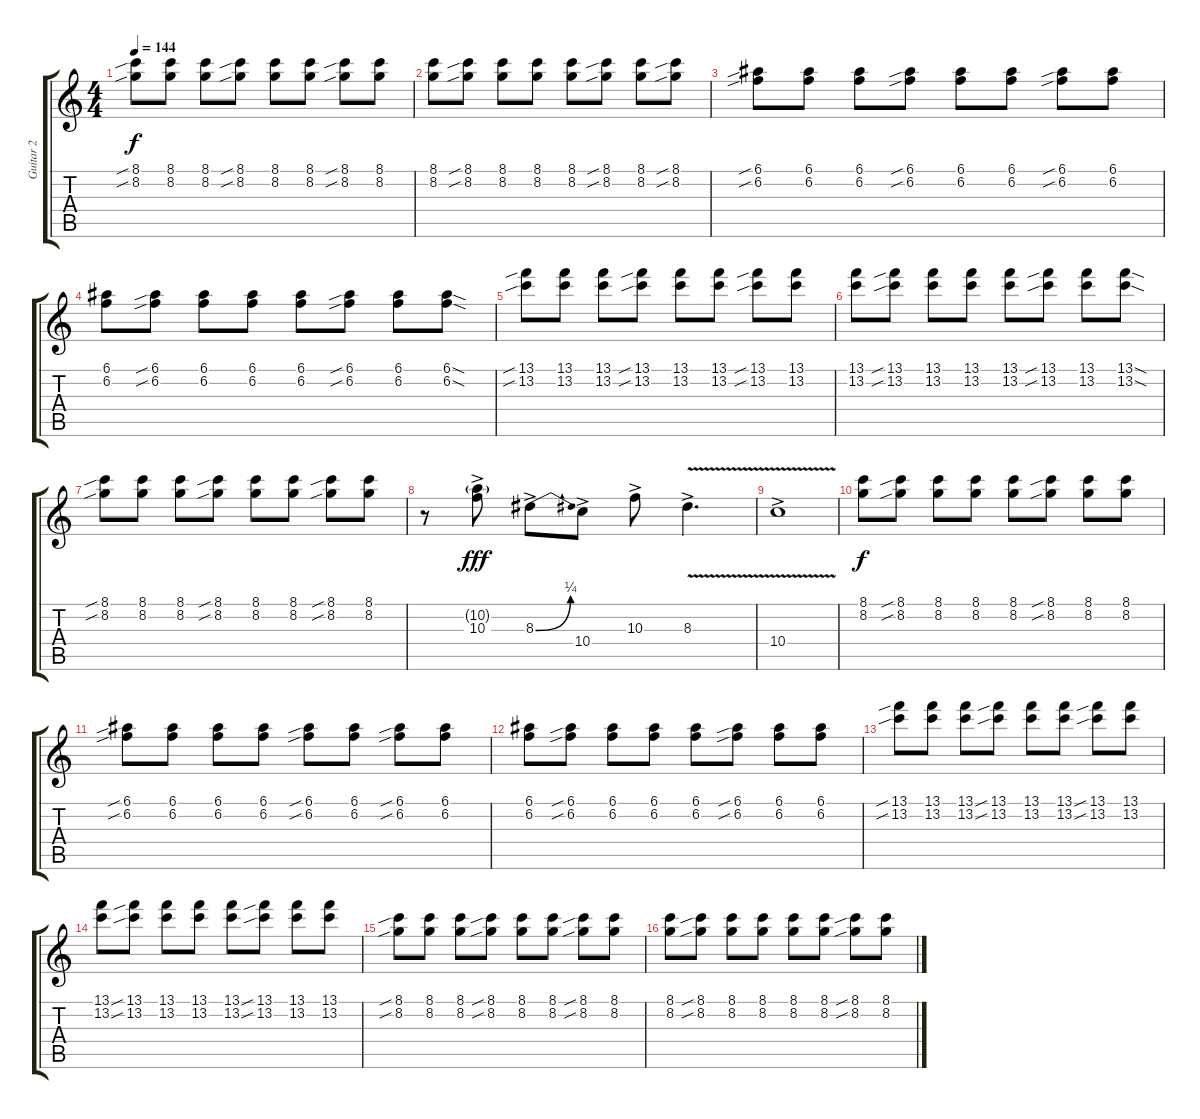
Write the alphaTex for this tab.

\track ("Guitar 2" "Guitar 2") {instrument distortionguitar}
\staff {score tabs}
\tuning (E4 B3 G3 D3 A2 E2) {hide}
\ts (4 4)
\tempo 144
\clef g2
\ks c
(8.1{sib} 8.2{sib}).8{dy f} (8.1 8.2).8 (8.1 8.2).8 (8.1{sib} 8.2{sib}).8 (8.1 8.2).8 (8.1 8.2).8 (8.1{sib} 8.2{sib}).8 (8.1 8.2).8 |
(8.1 8.2).8 (8.1{sib} 8.2{sib}).8 (8.1 8.2).8 (8.1 8.2).8 (8.1 8.2).8 (8.1{sib} 8.2{sib}).8 (8.1 8.2).8 (8.1{sib} 8.2{sib}).8 |
(6.1{sib} 6.2{sib}).8 (6.1 6.2).8 (6.1 6.2).8 (6.1{sib} 6.2{sib}).8 (6.1 6.2).8 (6.1 6.2).8 (6.1{sib} 6.2{sib}).8 (6.1 6.2).8 |
(6.1 6.2).8 (6.1{sib} 6.2{sib}).8 (6.1 6.2).8 (6.1 6.2).8 (6.1 6.2).8 (6.1{sib} 6.2{sib}).8 (6.1 6.2).8 (6.1{sod} 6.2{sod}).8 |
(13.1{sib} 13.2{sib}).8 (13.1 13.2).8 (13.1 13.2).8 (13.1{sib} 13.2{sib}).8 (13.1 13.2).8 (13.1 13.2).8 (13.1{sib} 13.2{sib}).8 (13.1 13.2).8 |
(13.1 13.2).8 (13.1{sib} 13.2{sib}).8 (13.1 13.2).8 (13.1 13.2).8 (13.1 13.2).8 (13.1{sib} 13.2{sib}).8 (13.1 13.2).8 (13.1{sod} 13.2{sod}).8 |
(8.1{sib} 8.2{sib}).8 (8.1 8.2).8 (8.1 8.2).8 (8.1{sib} 8.2{sib}).8 (8.1 8.2).8 (8.1 8.2).8 (8.1{sib} 8.2{sib}).8 (8.1 8.2).8 |
r.8 (10.2{g} 10.3{ac}).8{dy fff} 8.3{be (bend 0 0 60 1) ac}.8 10.4{ac}.8 10.3{ac}.8 8.3{v ac}.4{d} |
10.4{v ac}.1 |
(8.1 8.2).8{dy f} (8.1{sib} 8.2{sib}).8 (8.1 8.2).8 (8.1 8.2).8 (8.1 8.2).8 (8.1{sib} 8.2{sib}).8 (8.1 8.2).8 (8.1 8.2).8 |
(6.1{sib} 6.2{sib}).8 (6.1 6.2).8 (6.1 6.2).8 (6.1 6.2).8 (6.1{sib} 6.2{sib}).8 (6.1 6.2).8 (6.1{sib} 6.2{sib}).8 (6.1 6.2).8 |
(6.1 6.2).8 (6.1{sib} 6.2{sib}).8 (6.1 6.2).8 (6.1 6.2).8 (6.1 6.2).8 (6.1{sib} 6.2{sib}).8 (6.1 6.2).8 (6.1 6.2).8 |
(13.1{sib} 13.2{sib}).8 (13.1 13.2).8 (13.1 13.2).8 (13.1{sib} 13.2{sib}).8 (13.1 13.2).8 (13.1 13.2).8 (13.1{sib} 13.2{sib}).8 (13.1 13.2).8 |
(13.1 13.2).8 (13.1{sib} 13.2{sib}).8 (13.1 13.2).8 (13.1 13.2).8 (13.1 13.2).8 (13.1{sib} 13.2{sib}).8 (13.1 13.2).8 (13.1 13.2).8 |
(8.1{sib} 8.2{sib}).8 (8.1 8.2).8 (8.1 8.2).8 (8.1{sib} 8.2{sib}).8 (8.1 8.2).8 (8.1 8.2).8 (8.1{sib} 8.2{sib}).8 (8.1 8.2).8 |
(8.1 8.2).8 (8.1{sib} 8.2{sib}).8 (8.1 8.2).8 (8.1 8.2).8 (8.1 8.2).8 (8.1 8.2).8 (8.1{sib} 8.2{sib}).8 (8.1 8.2).8
